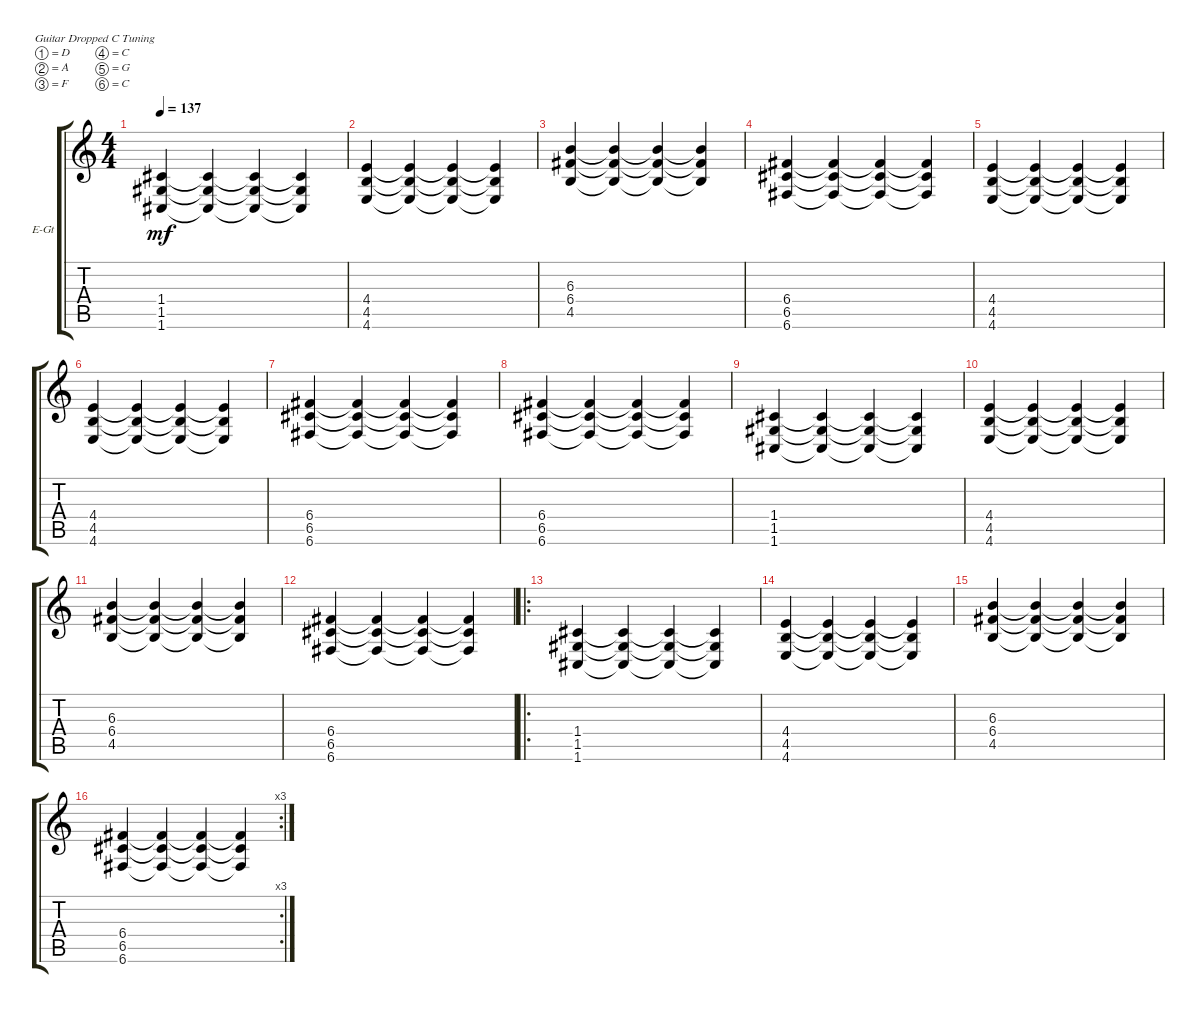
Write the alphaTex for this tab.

\defaultSystemsLayout 4
\bracketExtendMode groupsimilarinstruments
\firstSystemTrackNameOrientation horizontal
\otherSystemsTrackNameOrientation horizontal
\track ("Electric Guitar" "E-Gt") {instrument overdrivenguitar}
\staff {score tabs}
\tuning (D4 A3 F3 C3 G2 C2)
\ts (4 4)
\tempo 137
\clef g2
\scale
0.333333
\ks c
(1.6 1.5 1.4).4{dy mf} (1.4{t} 1.5{t} 1.6{t}).4 (1.6{t} 1.5{t} 1.4{t}).4 (1.4{t} 1.5{t} 1.6{t}).4 |
\scale
0.333333 (4.6 4.5 4.4).4 (4.5{t} 4.4{t} 4.6{t}).4 (4.6{t} 4.5{t} 4.4{t}).4 (4.4{t} 4.5{t} 4.6{t}).4 |
\scale
0.333333 (4.5 6.4 6.3).4 (4.5{t} 6.4{t} 6.3{t}).4 (6.3{t} 6.4{t} 4.5{t}).4 (6.3{t} 6.4{t} 4.5{t}).4 |
\scale
0.333333 (6.6 6.5 6.4).4 (6.5{t} 6.4{t} 6.6{t}).4 (6.5{t} 6.4{t} 6.6{t}).4 (6.5{t} 6.4{t} 6.6{t}).4 |
\scale
0.333333 (4.6 4.5 4.4).4 (4.5{t} 4.4{t} 4.6{t}).4 (4.6{t} 4.5{t} 4.4{t}).4 (4.4{t} 4.5{t} 4.6{t}).4 |
\scale
0.333333 (4.6 4.5 4.4).4 (4.5{t} 4.4{t} 4.6{t}).4 (4.6{t} 4.5{t} 4.4{t}).4 (4.4{t} 4.5{t} 4.6{t}).4 |
\scale
0.333333 (6.6 6.5 6.4).4 (6.5{t} 6.4{t} 6.6{t}).4 (6.5{t} 6.4{t} 6.6{t}).4 (6.5{t} 6.4{t} 6.6{t}).4 |
\scale
0.333333 (6.6 6.5 6.4).4 (6.5{t} 6.4{t} 6.6{t}).4 (6.5{t} 6.4{t} 6.6{t}).4 (6.5{t} 6.4{t} 6.6{t}).4 |
\scale
0.333333 (1.6 1.5 1.4).4 (1.4{t} 1.5{t} 1.6{t}).4 (1.6{t} 1.5{t} 1.4{t}).4 (1.4{t} 1.5{t} 1.6{t}).4 |
\scale
0.333333 (4.6 4.5 4.4).4 (4.5{t} 4.4{t} 4.6{t}).4 (4.6{t} 4.5{t} 4.4{t}).4 (4.4{t} 4.5{t} 4.6{t}).4 |
(4.5 6.4 6.3).4 (4.5{t} 6.4{t} 6.3{t}).4 (6.3{t} 6.4{t} 4.5{t}).4 (6.3{t} 6.4{t} 4.5{t}).4 |
(6.6 6.5 6.4).4 (6.5{t} 6.4{t} 6.6{t}).4 (6.5{t} 6.4{t} 6.6{t}).4 (6.5{t} 6.4{t} 6.6{t}).4 |
\ro
(1.6 1.5 1.4).4 (1.4{t} 1.5{t} 1.6{t}).4 (1.6{t} 1.5{t} 1.4{t}).4 (1.4{t} 1.5{t} 1.6{t}).4 |
(4.6 4.5 4.4).4 (4.5{t} 4.4{t} 4.6{t}).4 (4.6{t} 4.5{t} 4.4{t}).4 (4.4{t} 4.5{t} 4.6{t}).4 |
(4.5 6.4 6.3).4 (4.5{t} 6.4{t} 6.3{t}).4 (6.3{t} 6.4{t} 4.5{t}).4 (6.3{t} 6.4{t} 4.5{t}).4 |
\rc 3
(6.6 6.5 6.4).4 (6.5{t} 6.4{t} 6.6{t}).4 (6.5{t} 6.4{t} 6.6{t}).4 (6.5{t} 6.4{t} 6.6{t}).4
